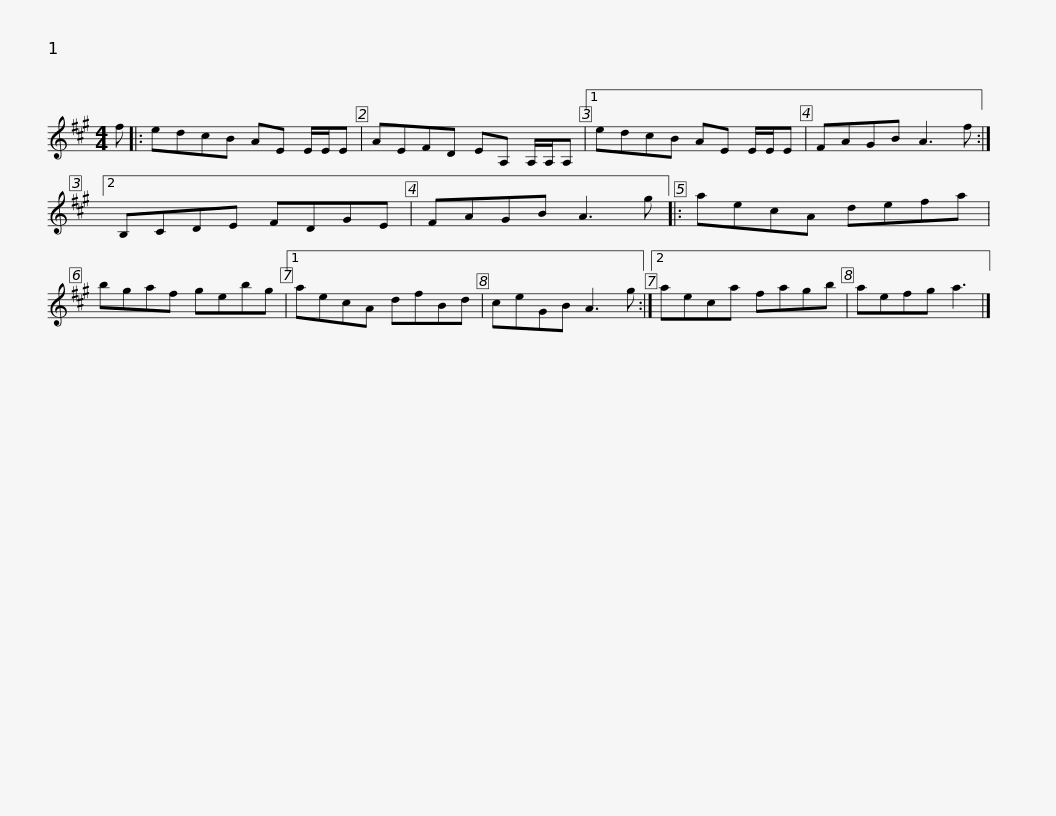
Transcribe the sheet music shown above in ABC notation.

X:1
L:1/8
M:4/4
I:linebreak $
K:A
V:1 treble
V:1
 f |: edcB AE E/E/E | AEFD EA, A,/A,/A, |1 edcB AE E/E/E | FAGB A3 f :|2$ %5
 B,CDE FDGE | FAGB A3 g |: aecA defa | bgaf gebg |1 aecA dfBd |$ %10
 ceGB A3 g :|2 aeca fagb | aefg a3 |] %13
